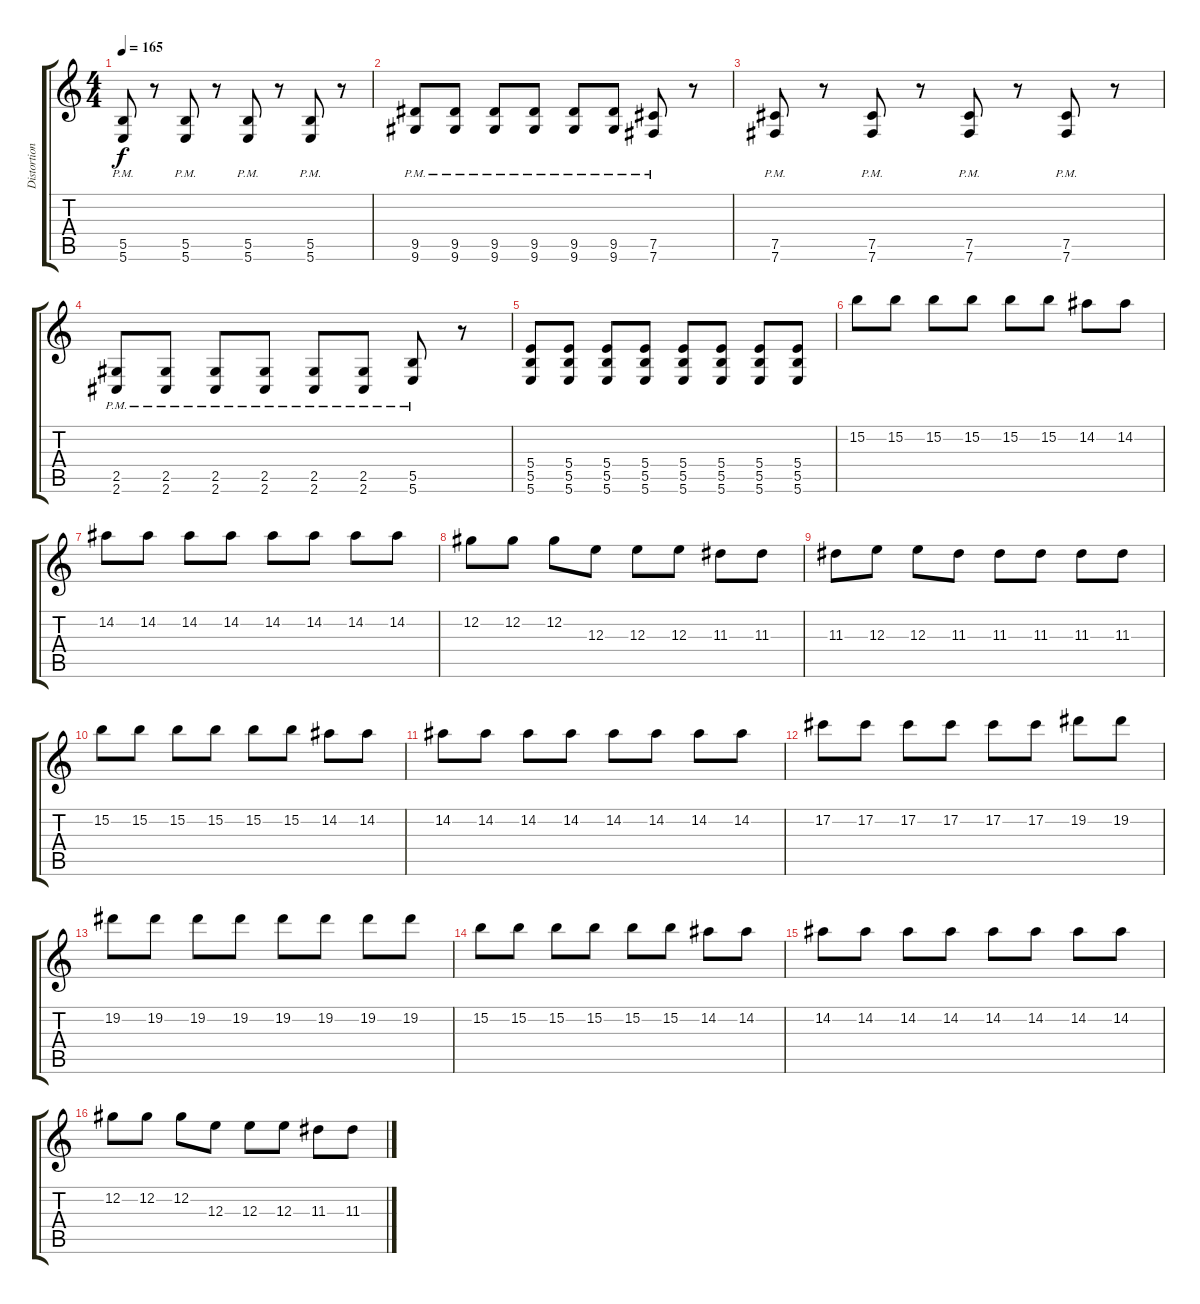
\track ("Distortion Guitar 2" "Distortion") {instrument distortionguitar}
\staff {score tabs}
\tuning (Db4 Ab3 E3 B2 Gb2 B1) {hide}
\ts (4 4)
\tempo 165
\clef g2
\ks c
(5.5{pm} 5.6{pm}).8{dy f} r.8 (5.5{pm} 5.6{pm}).8 r.8 (5.5{pm} 5.6{pm}).8 r.8 (5.5{pm} 5.6{pm}).8 r.8 |
(9.5{pm} 9.6{pm}).8 (9.5{pm} 9.6{pm}).8 (9.5{pm} 9.6{pm}).8 (9.5{pm} 9.6{pm}).8 (9.5{pm} 9.6{pm}).8 (9.5{pm} 9.6{pm}).8 (7.5{pm} 7.6{pm}).8 r.8 |
(7.5{pm} 7.6{pm}).8 r.8 (7.5{pm} 7.6{pm}).8 r.8 (7.5{pm} 7.6{pm}).8 r.8 (7.5{pm} 7.6{pm}).8 r.8 |
(2.5{pm} 2.6{pm}).8 (2.5{pm} 2.6{pm}).8 (2.5{pm} 2.6{pm}).8 (2.5{pm} 2.6{pm}).8 (2.5{pm} 2.6{pm}).8 (2.5{pm} 2.6{pm}).8 (5.5{pm} 5.6{pm}).8 r.8 |
(5.4 5.5 5.6).8 (5.4 5.5 5.6).8 (5.4 5.5 5.6).8 (5.4 5.5 5.6).8 (5.4 5.5 5.6).8 (5.4 5.5 5.6).8 (5.4 5.5 5.6).8 (5.4 5.5 5.6).8 |
15.2.8 15.2.8 15.2.8 15.2.8 15.2.8 15.2.8 14.2.8 14.2.8 |
14.2.8 14.2.8 14.2.8 14.2.8 14.2.8 14.2.8 14.2.8 14.2.8 |
12.2.8 12.2.8 12.2.8 12.3.8 12.3.8 12.3.8 11.3.8 11.3.8 |
11.3.8 12.3.8 12.3.8 11.3.8 11.3.8 11.3.8 11.3.8 11.3.8 |
15.2.8 15.2.8 15.2.8 15.2.8 15.2.8 15.2.8 14.2.8 14.2.8 |
14.2.8 14.2.8 14.2.8 14.2.8 14.2.8 14.2.8 14.2.8 14.2.8 |
17.2.8 17.2.8 17.2.8 17.2.8 17.2.8 17.2.8 19.2.8 19.2.8 |
19.2.8 19.2.8 19.2.8 19.2.8 19.2.8 19.2.8 19.2.8 19.2.8 |
15.2.8 15.2.8 15.2.8 15.2.8 15.2.8 15.2.8 14.2.8 14.2.8 |
14.2.8 14.2.8 14.2.8 14.2.8 14.2.8 14.2.8 14.2.8 14.2.8 |
12.2.8 12.2.8 12.2.8 12.3.8 12.3.8 12.3.8 11.3.8 11.3.8
